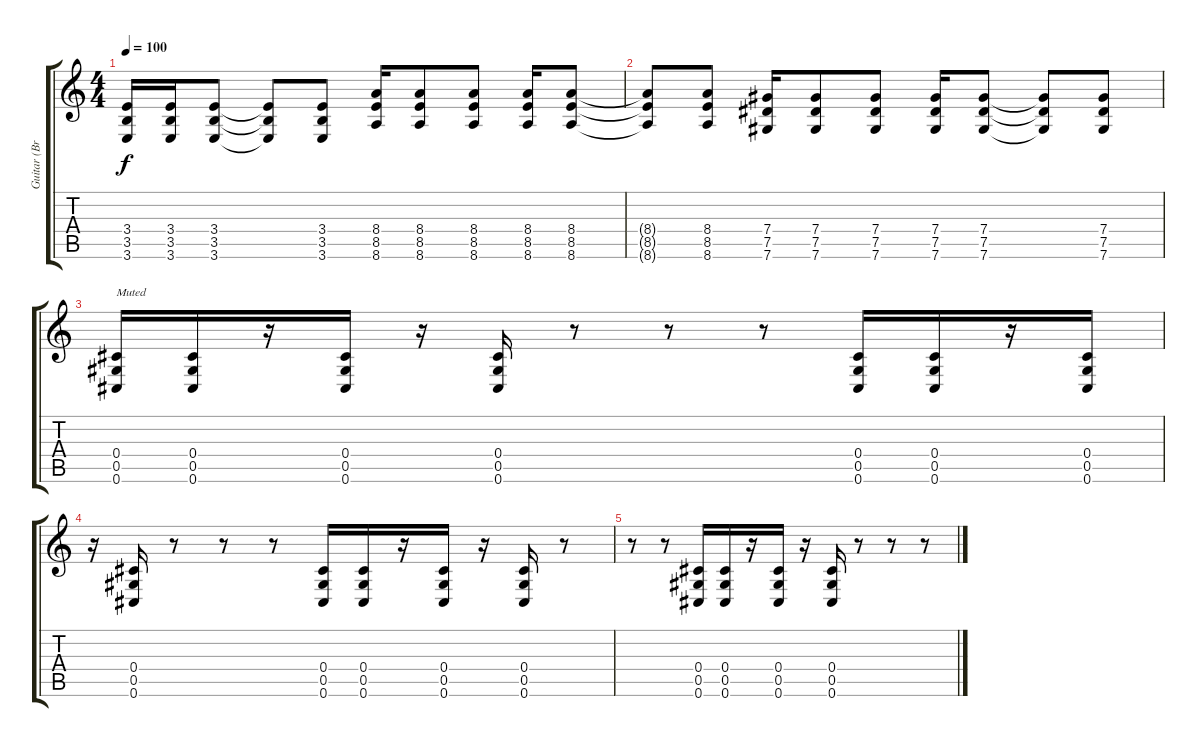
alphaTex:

\track ("Guitar (Brad Delson)" "Guitar (Br") {instrument distortionguitar}
\staff {score tabs}
\tuning (Eb4 Bb3 Gb3 Db3 Ab2 Db2) {hide}
\ts (4 4)
\tempo 100
\clef g2
\ks c
(3.4{t} 3.5{t} 3.6{t}).16{dy f} (3.4 3.5 3.6).16 (3.4 3.5 3.6).8 (3.4{t} 3.5{t} 3.6{t}).8 (3.4 3.5 3.6).8 (8.4 8.5 8.6).16 (8.4 8.5 8.6).8 (8.4 8.5 8.6).8 (8.4 8.5 8.6).16 (8.4 8.5 8.6).8 |
(8.4{t} 8.5{t} 8.6{t}).8 (8.4 8.5 8.6).8 (7.4 7.5 7.6).16 (7.4 7.5 7.6).8 (7.4 7.5 7.6).8 (7.4 7.5 7.6).16 (7.4 7.5 7.6).8 (7.4{t} 7.5{t} 7.6{t}).8 (7.4 7.5 7.6).8 |
(0.4 0.5 0.6).16{txt "Muted"} (0.4 0.5 0.6).16 r.16 (0.4 0.5 0.6).16 r.16 (0.4 0.5 0.6).16 r.8 r.8 r.8 (0.4 0.5 0.6).16 (0.4 0.5 0.6).16 r.16 (0.4 0.5 0.6).16 |
r.16 (0.4 0.5 0.6).16 r.8 r.8 r.8 (0.4 0.5 0.6).16 (0.4 0.5 0.6).16 r.16 (0.4 0.5 0.6).16 r.16 (0.4 0.5 0.6).16 r.8 |
r.8 r.8 (0.4 0.5 0.6).16 (0.4 0.5 0.6).16 r.16 (0.4 0.5 0.6).16 r.16 (0.4 0.5 0.6).16 r.8 r.8 r.8
